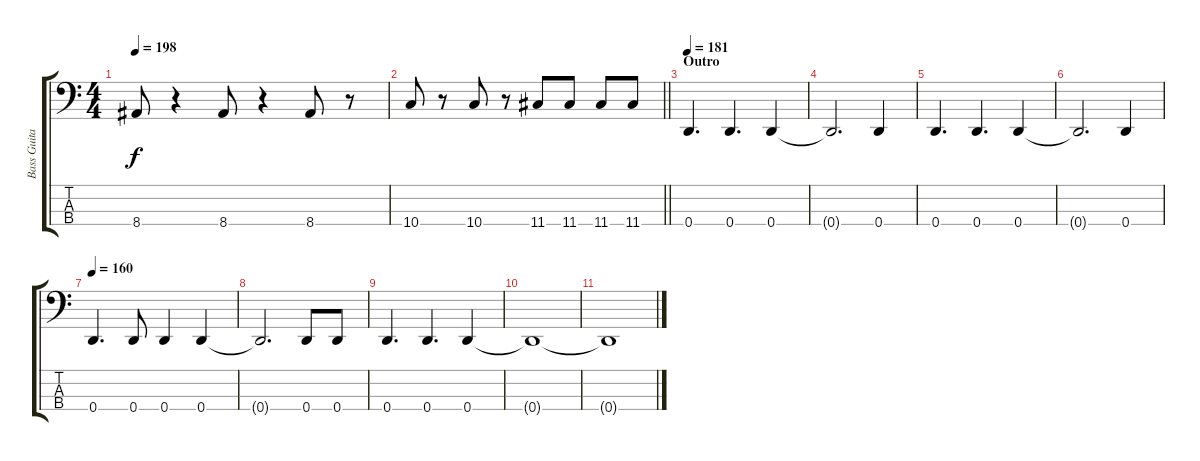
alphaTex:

\track ("Bass Guitar" "Bass Guita") {instrument electricbassfinger}
\staff {score tabs}
\tuning (G2 D2 A1 D1) {hide}
\ts (4 4)
\tempo 198
\clef f4
\ks c
8.4.8{dy f} r.4 8.4.8 r.4 8.4.8 r.8 |
\barLineRight lightlight
10.4.8 r.8 10.4.8 r.8 11.4.8 11.4.8 11.4.8 11.4.8 |
\section ("" "Outro")
\tempo 181
0.4.4{d} 0.4.4{d} 0.4.4 |
0.4{t}.2{d} 0.4.4 |
0.4.4{d} 0.4.4{d} 0.4.4 |
0.4{t}.2{d} 0.4.4 |
\tempo 160
0.4.4{d} 0.4.8 0.4.4 0.4.4 |
0.4{t}.2{d} 0.4.8 0.4.8 |
0.4.4{d} 0.4.4{d} 0.4.4 |
0.4{t}.1 |
0.4{t}.1
